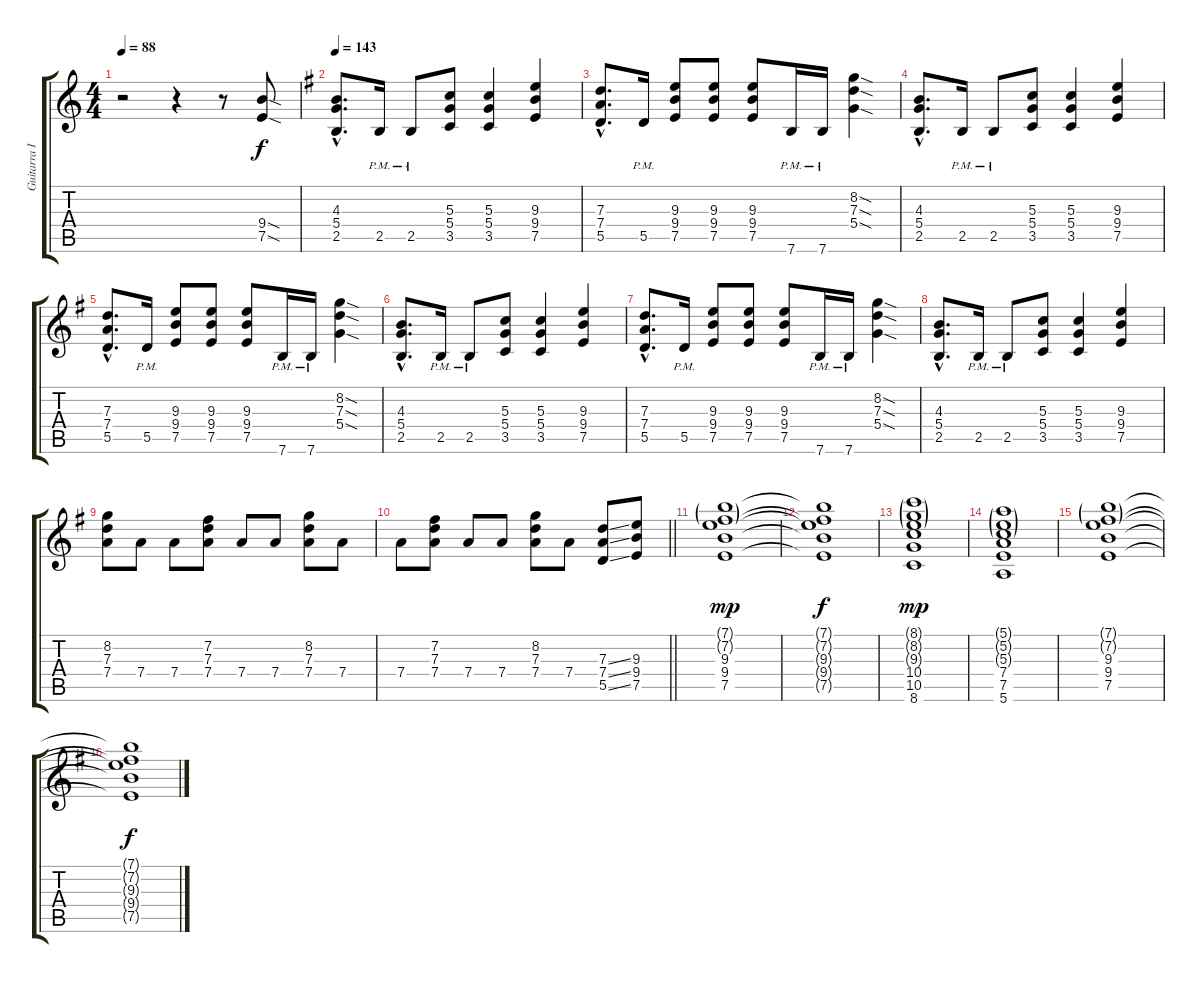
\track ("Guitarra I" "Guitarra I") {instrument overdrivenguitar}
\staff {score tabs}
\tuning (E4 B3 G3 D3 A2 E2) {hide}
\ts (4 4)
\tempo 88
\clef g2
\ks c
r.2{dy f} r.4 r.8 (9.4{sod} 7.5{sod}).8 |
\tempo 143
\ks g
(4.3{hac} 5.4{hac} 2.5{hac}).8{d instrument overdrivenguitar} 2.5{pm}.16 2.5{pm}.8 (5.3 5.4 3.5).8 (5.3 5.4 3.5).4 (9.3 9.4 7.5).4 |
(7.3{hac} 7.4{hac} 5.5{hac}).8{d} 5.5{pm}.16 (9.3 9.4 7.5).8 (9.3 9.4 7.5).8 (9.3 9.4 7.5).8 7.6{pm}.16 7.6{pm}.16 (8.2{sod} 7.3{sod} 5.4{sod}).4 |
(4.3{hac} 5.4{hac} 2.5{hac}).8{d} 2.5{pm}.16 2.5{pm}.8 (5.3 5.4 3.5).8 (5.3 5.4 3.5).4 (9.3 9.4 7.5).4 |
(7.3{hac} 7.4{hac} 5.5{hac}).8{d} 5.5{pm}.16 (9.3 9.4 7.5).8 (9.3 9.4 7.5).8 (9.3 9.4 7.5).8 7.6{pm}.16 7.6{pm}.16 (8.2{sod} 7.3{sod} 5.4{sod}).4 |
(4.3{hac} 5.4{hac} 2.5{hac}).8{d} 2.5{pm}.16 2.5{pm}.8 (5.3 5.4 3.5).8 (5.3 5.4 3.5).4 (9.3 9.4 7.5).4 |
(7.3{hac} 7.4{hac} 5.5{hac}).8{d} 5.5{pm}.16 (9.3 9.4 7.5).8 (9.3 9.4 7.5).8 (9.3 9.4 7.5).8 7.6{pm}.16 7.6{pm}.16 (8.2{sod} 7.3{sod} 5.4{sod}).4 |
(4.3{hac} 5.4{hac} 2.5{hac}).8{d} 2.5{pm}.16 2.5{pm}.8 (5.3 5.4 3.5).8 (5.3 5.4 3.5).4 (9.3 9.4 7.5).4 |
(8.2 7.3 7.4).8 7.4.8 7.4.8 (7.2 7.3 7.4).8 7.4.8 7.4.8 (8.2 7.3 7.4).8 7.4.8 |
\barLineRight lightlight
7.4.8 (7.2 7.3 7.4).8 7.4.8 7.4.8 (8.2 7.3 7.4).8 7.4.8 (7.3{ss} 7.4{ss} 5.5{ss}).8 (9.3 9.4 7.5).8 |
(7.1{g} 7.2{g} 9.3 9.4 7.5).1{dy mp} |
(7.1{t} 7.2{t} 9.3{t} 9.4{t} 7.5{t}).1{dy f} |
(8.1{g} 8.2{g} 9.3{g} 10.4 10.5 8.6).1{dy mp} |
(5.1{g} 5.2{g} 5.3{g} 7.4 7.5 5.6).1 |
(7.1{g} 7.2{g} 9.3 9.4 7.5).1 |
(7.1{t} 7.2{t} 9.3{t} 9.4{t} 7.5{t}).1{dy f}
